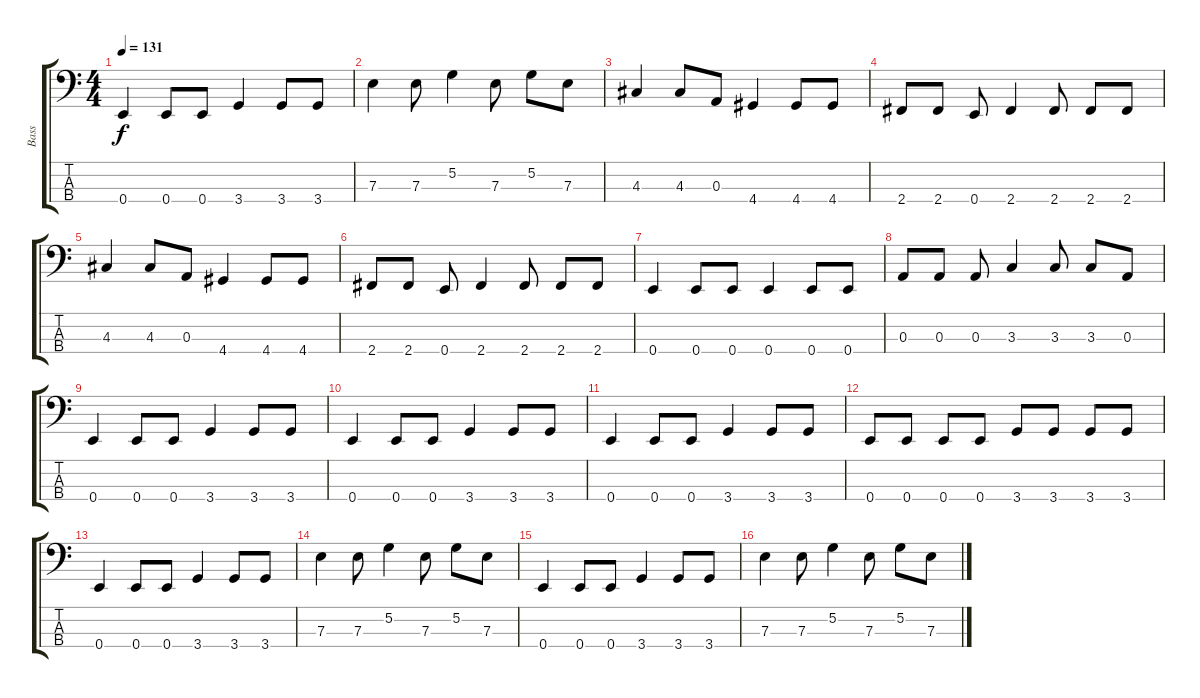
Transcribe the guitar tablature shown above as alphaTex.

\track ("Bass" "Bass") {instrument electricbasspick}
\staff {score tabs}
\tuning (G2 D2 A1 E1) {hide}
\ts (4 4)
\tempo 131
\clef f4
\ks c
0.4.4{dy f} 0.4.8 0.4.8 3.4.4 3.4.8 3.4.8 |
7.3.4 7.3.8 5.2.4 7.3.8 5.2.8 7.3.8 |
4.3.4 4.3.8 0.3.8 4.4.4 4.4.8 4.4.8 |
2.4.8 2.4.8 0.4.8 2.4.4 2.4.8 2.4.8 2.4.8 |
4.3.4 4.3.8 0.3.8 4.4.4 4.4.8 4.4.8 |
2.4.8 2.4.8 0.4.8 2.4.4 2.4.8 2.4.8 2.4.8 |
0.4.4 0.4.8 0.4.8 0.4.4 0.4.8 0.4.8 |
0.3.8 0.3.8 0.3.8 3.3.4 3.3.8 3.3.8 0.3.8 |
0.4.4 0.4.8 0.4.8 3.4.4 3.4.8 3.4.8 |
0.4.4 0.4.8 0.4.8 3.4.4 3.4.8 3.4.8 |
0.4.4 0.4.8 0.4.8 3.4.4 3.4.8 3.4.8 |
0.4.8 0.4.8 0.4.8 0.4.8 3.4.8 3.4.8 3.4.8 3.4.8 |
0.4.4 0.4.8 0.4.8 3.4.4 3.4.8 3.4.8 |
7.3.4 7.3.8 5.2.4 7.3.8 5.2.8 7.3.8 |
0.4.4 0.4.8 0.4.8 3.4.4 3.4.8 3.4.8 |
7.3.4 7.3.8 5.2.4 7.3.8 5.2.8 7.3.8
